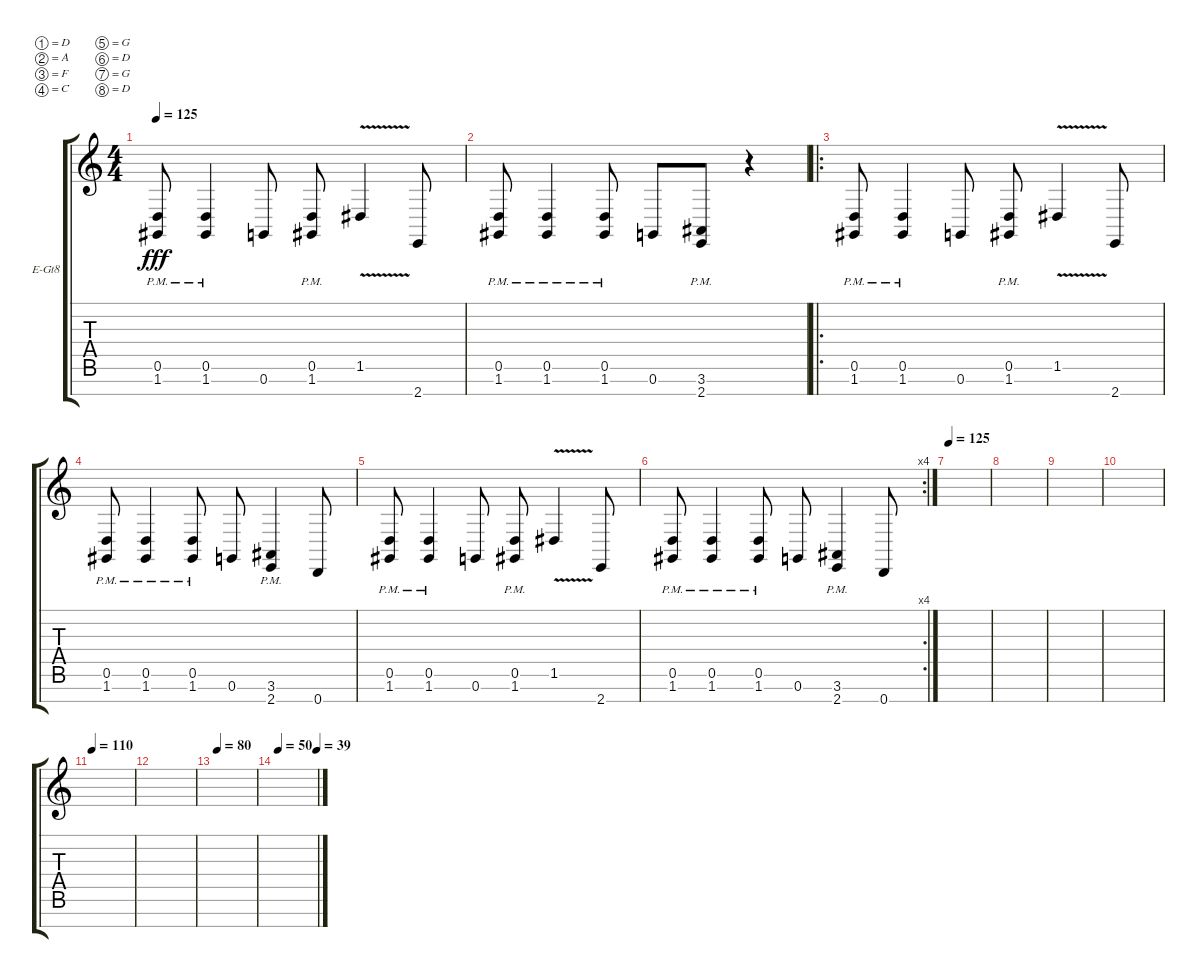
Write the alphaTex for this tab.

\bracketExtendMode groupsimilarinstruments
\firstSystemTrackNameOrientation horizontal
\otherSystemsTrackNameOrientation horizontal
\track ("Jae" "E-Gt8") {instrument distortionguitar}
\staff {score tabs}
\tuning (D4 A3 F3 C3 G2 D2 G1 D1)
\ts (4 4)
\tempo 125
\clef g2
\ks c
(1.7{pm} 0.6{pm}).8{dy fff} (1.7{pm} 0.6{pm}).4 0.7.8 (1.7{pm} 0.6{pm}).8 1.6{v}.4 2.8.8 |
(1.7{pm} 0.6{pm}).8 (1.7{pm} 0.6{pm}).4 (1.7{pm} 0.6{pm}).8 0.7.8 (2.8{pm} 3.7{pm}).8 r.4 |
\ro
(1.7{pm} 0.6{pm}).8 (1.7{pm} 0.6{pm}).4 0.7.8 (1.7{pm} 0.6{pm}).8 1.6{v}.4 2.8.8 |
(1.7{pm} 0.6{pm}).8 (1.7{pm} 0.6{pm}).4 (1.7{pm} 0.6{pm}).8 0.7.8 (2.8{pm} 3.7{pm}).4 0.8.8 |
(1.7{pm} 0.6{pm}).8 (1.7{pm} 0.6{pm}).4 0.7.8 (1.7{pm} 0.6{pm}).8 1.6{v}.4 2.8.8 |
\rc 4
(1.7{pm} 0.6{pm}).8 (1.7{pm} 0.6{pm}).4 (1.7{pm} 0.6{pm}).8 0.7.8 (2.8{pm} 3.7{pm}).4 0.8.8 |
\tempo 125
|
|
|
|
\tempo 110
|
|
\tempo (80 0.0625)
|
\tempo (50 0.0625)
\tempo (39 1)
